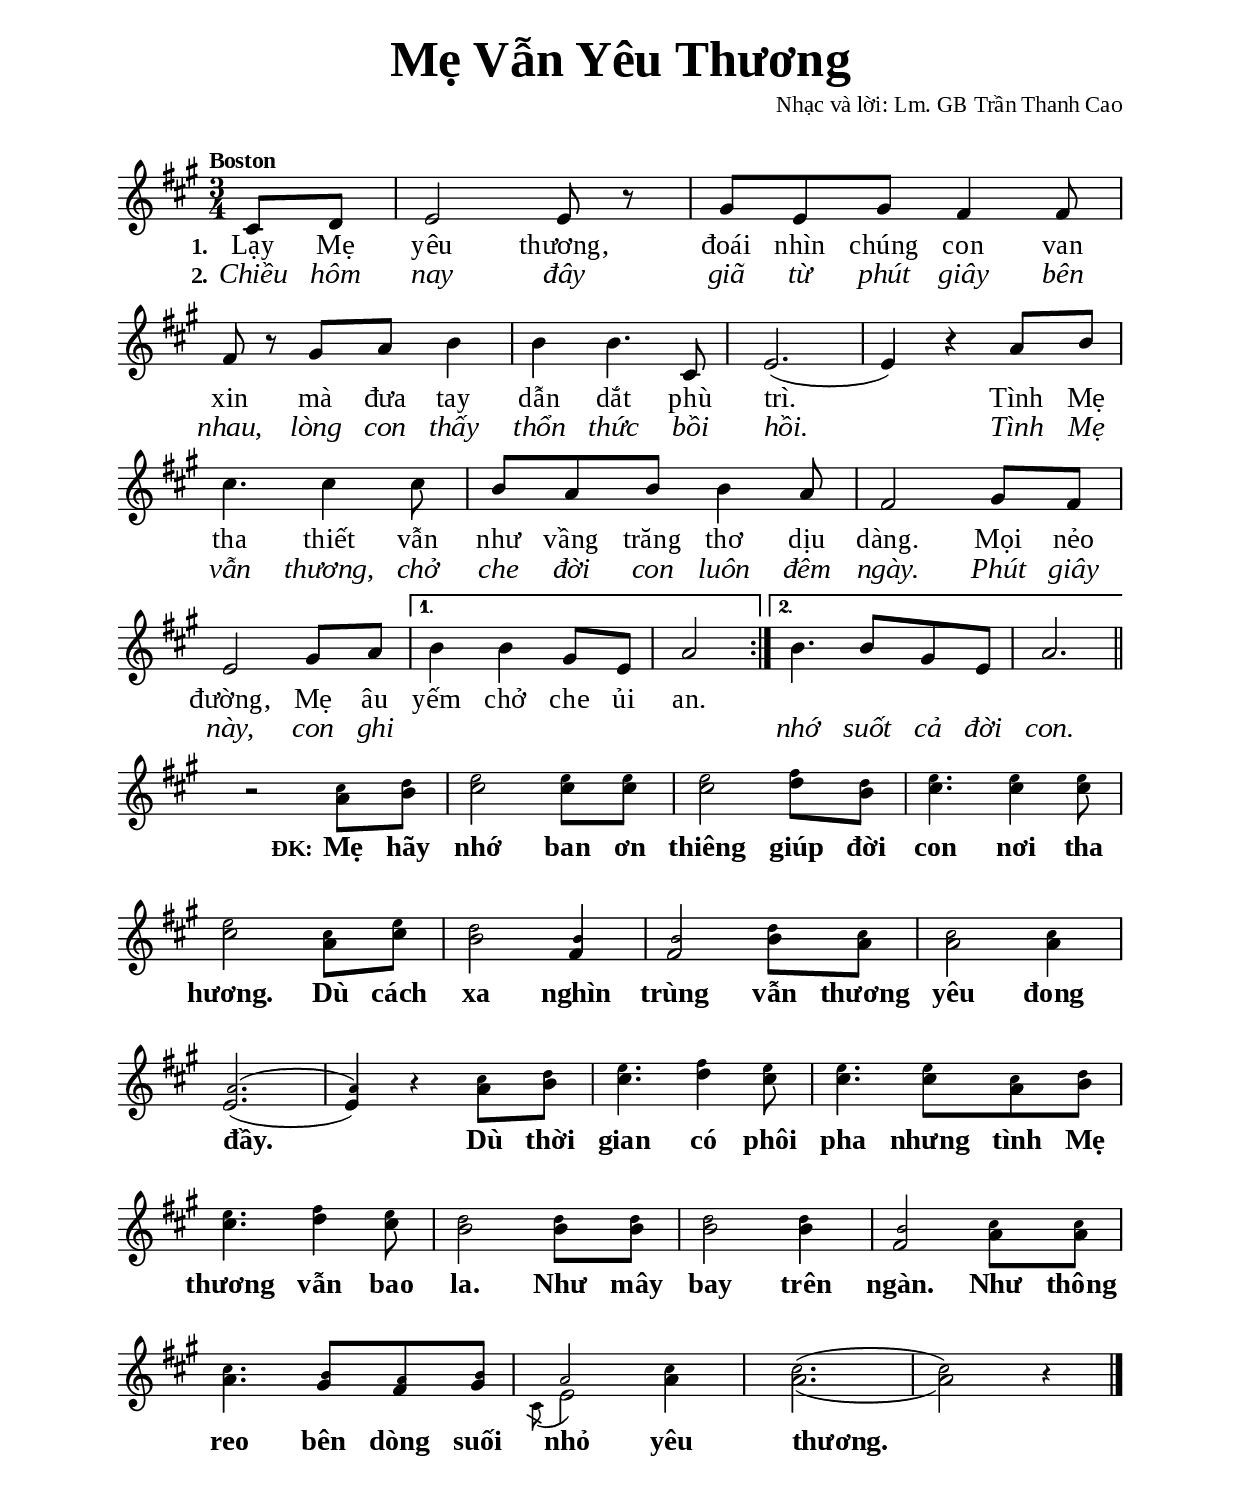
% Cài đặt chung
\version "2.22.1"
\include "english.ly"

\header {
  title = \markup { \fontsize #3 "Mẹ Vẫn Yêu Thương" }
  poet = " "
  composer = "Nhạc và lời: Lm. GB Trần Thanh Cao"
  arranger = " "
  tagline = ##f
}

% Nhạc phiên khúc
nhacPhienKhuc = \relative c' {
  \tempo "Boston"
  \repeat volta 2
  {
    \partial 4 cs8 d |
    e2 e8 r |
    gs e gs fs4 fs8 |
    fs r gs a b4 |
    b b4. cs,8 |
    e2. ( |
    e4) r a8 b |
    cs4. cs4 cs8 |
    b a b b4 a8 |
    fs2 gs8 fs |
    e2 gs8 a |
  }
  \alternative {
    {
      b4 b gs8 e |
      a2
    }
    {
      b4. b8 gs e |
      a2. \bar "||"
    }
  }
}

% Nhạc điệp khúc
nhacDiepKhucSop = \relative c'' {
  r2 a8 b |
  cs2 cs8 cs |
  cs2 d8 b |
  cs4. cs4 cs8 |
  cs2 a8 cs |
  b2 fs4 |
  fs2 b8 a |
  a2 a4 |
  e2. _( |
  e4) r a8 b |
  cs4. d4 cs8 |
  cs4. cs8 a b |
  cs4. d4 cs8 |
  b2 b8 b |
  b2 b4 |
  fs2 a8 a |
  a4. gs8 fs gs |
  \acciaccatura cs,8 e2 a4 
  a2. _( |
  a2) r4 \bar "|."
}

nhacDiepKhucBas = \relative c'' {
  r2 cs8 d |
  e2 e8 e |
  e2 fs8 d |
  e4. e4 e8 |
  e2 cs8 e |
  d2 b4 |
  b2 d8 cs |
  cs2 cs4 |
  a2. ^( |
  a4) r cs8 d |
  e4. fs4 e8 |
  e4. e8 cs d |
  e4. fs4 e8 |
  d2 d8 d |
  d2 d4 |
  b2 cs8 cs |
  cs4. b8 a b |
  a2 cs4 |
  cs2. ^( |
  cs2) r4
}

% Lời phiên khúc
loiPhienKhucMot = \lyricmode {
  \set stanza = #"1."
  Lạy Mẹ yêu thương, đoái nhìn chúng con van xin
  mà đưa tay dẫn dắt phù trì.
  Tình Mẹ tha thiết vẫn như vầng trăng thơ dịu dàng.
  Mọi nẻo đường, Mẹ âu yếm chở che ủi an.
}

loiPhienKhucHai = \lyricmode {
  \override Lyrics.LyricText.font-shape = #'italic
  \set stanza = #"2."
  Chiều hôm nay đây giã từ phút giây bên nhau,
  lòng con thấy thổn thức bồi hồi.
  Tình Mẹ vẫn thương, chở che đời con luôn đêm ngày.
  Phút giây này, con ghi
  \repeat unfold 1 { "" "" "" "" "" }
  nhớ suốt cả đời con.
}

% Lời điệp khúc
loiDiepKhuc = \lyricmode {
  \set stanza = #"ĐK:"
  Mẹ hãy nhớ ban ơn thiêng giúp đời con nơi tha hương.
  Dù cách xa nghìn trùng vẫn thương yêu đong đầy.
  Dù thời gian có phôi pha nhưng tình Mẹ thương vẫn bao la.
  Như mây bay trên ngàn.
  Như thông reo bên dòng suối nhỏ yêu thương.
}

% Dàn trang
\paper {
  #(set-paper-size "a4")
  top-margin = 20\mm
  bottom-margin = 10\mm
  left-margin = 20\mm
  right-margin = 20\mm
  #(define fonts
    (make-pango-font-tree
      "Liberation Serif"
      "Liberation Serif"
      "Liberation Serif"
      (/ 20 20)))
  page-count = #1
  indent = #0
  system-system-spacing.basic-distance = #14
}

\score {
  \new ChoirStaff <<
    \new Staff = diepKhuc \with {
        \consists "Merge_rests_engraver"
        %\magnifyStaff #(magstep +1)
      }
      <<
      \new Voice = beSop {
        \key a \major \time 3/4 \stemNeutral \nhacPhienKhuc
      }
    >>
    \new Lyrics \lyricsto beSop \loiPhienKhucMot
    \new Lyrics \lyricsto beSop \loiPhienKhucHai
  >>
  \layout {
    \override Lyrics.LyricText.font-size = #+2
    \override Lyrics.LyricSpace.minimum-distance = #2.2
    \override Score.BarNumber.break-visibility = ##(#f #f #f)
    \override Score.SpacingSpanner.uniform-stretching = ##t
  }
}

% Thiết lập tông và nhịp
TongNhip = { \key a \major \time 3/4 }

% Đổi kích thước nốt cho bè phụ
notBePhu =
#(define-music-function (font-size music) (number? ly:music?)
   (for-some-music
     (lambda (m)
       (if (music-is-of-type? m 'rhythmic-event)
           (begin
             (set! (ly:music-property m 'tweaks)
                   (cons `(font-size . ,font-size)
                         (ly:music-property m 'tweaks)))
             #t)
           #f))
     music)
   music)

\score {
  \new ChoirStaff <<
    \new Staff = diepKhuc \with {
        \consists "Merge_rests_engraver"
        %\magnifyStaff #(magstep +1)
        printPartCombineTexts = ##f
      }
      <<
      \new Voice \TongNhip \partCombine 
        \notBePhu -3 { \nhacDiepKhucBas }
        \nhacDiepKhucSop
      \new NullVoice = nhacThamChieu \nhacDiepKhucSop
      \new Lyrics \lyricsto nhacThamChieu \loiDiepKhuc
      >>
  >>
  \layout {
    \override Staff.TimeSignature.transparent = ##t
    \override Lyrics.LyricText.font-series = #'bold
    \override Lyrics.LyricText.font-size = #+2
    \override Lyrics.LyricSpace.minimum-distance = #2.2
    \override Score.BarNumber.break-visibility = ##(#f #f #f)
    \override Score.SpacingSpanner.uniform-stretching = ##t
  }
}
